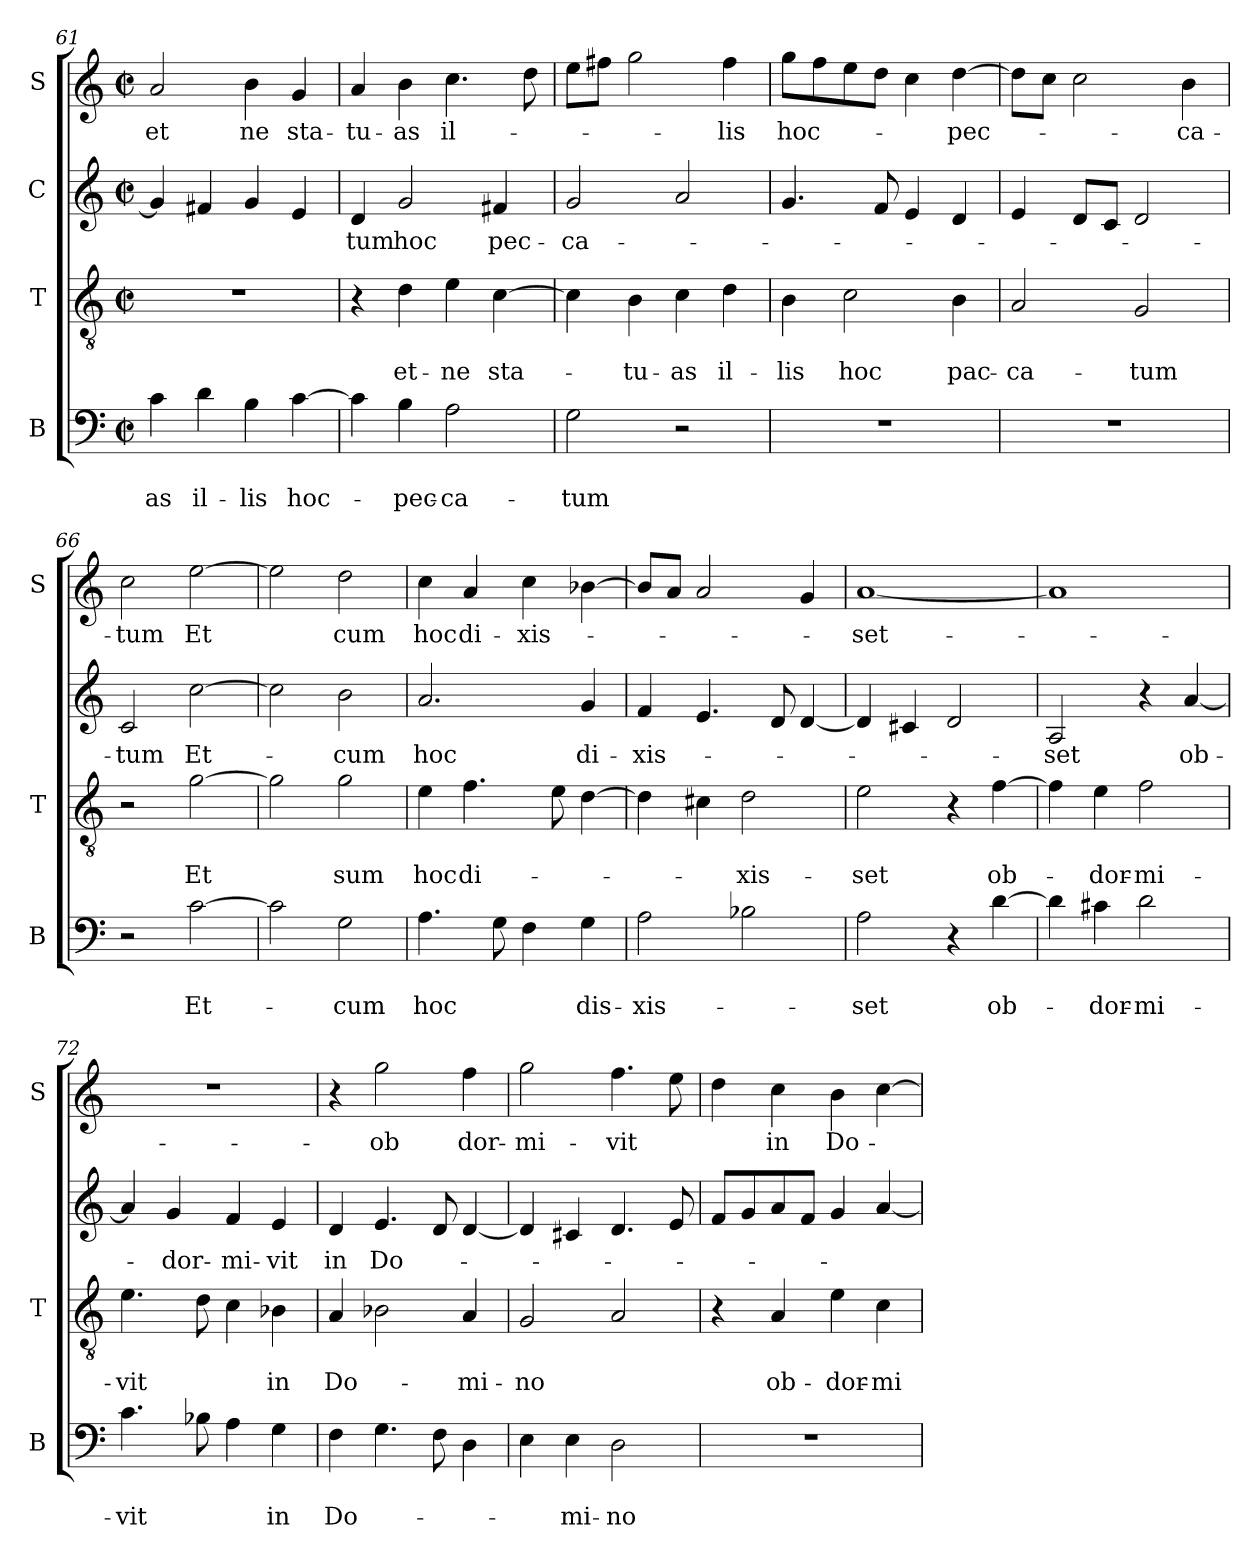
**kern	**text	**text	**kern	**text	**text	**kern	**text	**kern	**text
*part4	*part4	*part4	*part3	*part3	*part3	*part2	*part2	*part1	*part1
*staff4	*staff4	*staff4	*staff3	*staff3	*staff3	*staff2	*staff2	*staff1	*staff1
*I"B	*	*	*I"T	*	*	*I"C	*	*I"S	*
*I'B	*	*	*I'T	*	*	*	*	*I'S	*
!!LO:PB:g=z
*clefF4	*	*	*clefGv2	*	*	*clefG2	*	*clefG2	*
*k[]	*	*	*k[]	*	*	*k[]	*	*k[]	*
*C:	*	*	*C:	*	*	*C:	*	*C:	*
*M2/2	*	*	*M2/2	*	*	*M2/2	*	*M2/2	*
*met(c|)	*	*	*met(c|)	*	*	*met(c|)	*	*met(c|)	*
=61	=61	=61	=61	=61	=61	=61	=61	=61	=61
4c\	.	-as	1r	.	.	4g/]	.	2a/	et
4d\	.	il-	.	.	.	4f#X/	.	.	.
4B\	.	-lis	.	.	.	4g/	.	4b\	ne
[4c\	.	hoc-	.	.	.	4e/	.	4g/	sta-
=62	=62	=62	=62	=62	=62	=62	=62	=62	=62
4c\]	.	.	4r	.	.	4d/	-tum	4a/	-tu-
4B\	.	-pec-	4d\	.	et-	2g/	hoc	4b\	-as
2A\	.	-ca-	4e\	.	-ne	.	.	4.cc\	il-
.	.	.	[4c\	.	sta-	4f#X/	pec-	.	.
.	.	.	.	.	.	.	.	8dd\	.
=63	=63	=63	=63	=63	=63	=63	=63	=63	=63
2G\	.	-tum	4c\]	.	.	2g/	-ca-	8ee\L	.
.	.	.	.	.	.	.	.	8ff#X\J	.
.	.	.	4B\	.	-tu-	.	.	2gg\	.
2r	.	.	4c\	.	-as	2a/	.	.	.
.	.	.	4d\	.	il-	.	.	4ff#\	-lis
=64	=64	=64	=64	=64	=64	=64	=64	=64	=64
1r	.	.	4B\	.	-lis	4.g/	.	8gg\L	hoc-
.	.	.	.	.	.	.	.	8ff\	.
.	.	.	2c\	.	hoc	.	.	8ee\	.
.	.	.	.	.	.	8f/	.	8dd\J	.
.	.	.	.	.	.	4e/	.	4cc\	.
.	.	.	4B\	.	pac-	4d/	.	[4dd\	-pec-
=65	=65	=65	=65	=65	=65	=65	=65	=65	=65
1r	.	.	2A/	.	-ca-	4e/	.	8dd\L]	.
.	.	.	.	.	.	.	.	8cc\J	.
.	.	.	.	.	.	8d/L	.	2cc\	.
.	.	.	.	.	.	8c/J	.	.	.
.	.	.	2G/	.	-tum	2d/	.	.	.
.	.	.	.	.	.	.	.	4b\	-ca-
!!LO:LB:g=z
=66	=66	=66	=66	=66	=66	=66	=66	=66	=66
2r	.	.	2r	.	.	2c/	-tum	2cc\	-tum
[2c\	.	Et-	[2g\	.	Et	[2cc\	Et-	[2ee\	Et
=67	=67	=67	=67	=67	=67	=67	=67	=67	=67
2c\]	.	.	2g\]	.	.	2cc\]	.	2ee\]	.
2G\	.	-cum	2g\	.	sum	2b\	-cum	2dd\	cum
=68	=68	=68	=68	=68	=68	=68	=68	=68	=68
4.A\	.	hoc	4e\	.	hoc	2.a/	hoc	4cc\	hoc
.	.	.	4.f\	.	di-	.	.	4a/	di-
8G\	.	.	.	.	.	.	.	.	.
4F\	.	.	.	.	.	.	.	4cc\	-xis-
.	.	.	8e\	.	.	.	.	.	.
4G\	.	dis-	[4d\	.	.	4g/	di-	[4b-X\	.
=69	=69	=69	=69	=69	=69	=69	=69	=69	=69
2A\	.	-xis-	4d\]	.	.	4f/	-xis-	8b-/L]	.
.	.	.	.	.	.	.	.	8a/J	.
.	.	.	4c#X\	.	.	4.e/	.	2a/	.
2B-X\	.	.	2d\	.	-xis-	.	.	.	.
.	.	.	.	.	.	8d/	.	.	.
.	.	.	.	.	.	[4d/	.	4g/	.
=70	=70	=70	=70	=70	=70	=70	=70	=70	=70
2A\	.	-set	2e\	.	-set	4d/]	.	[1a	-set-
.	.	.	.	.	.	4c#X/	.	.	.
4r	.	.	4r	.	.	2d/	.	.	.
[4d\	.	ob-	[4f\	.	ob-	.	.	.	.
!!LO:LB:g=z
=71	=71	=71	=71	=71	=71	=71	=71	=71	=71
4d\]	.	.	4f\]	.	.	2A/	-set	1a]	.
4c#X\	.	-dor-	4e\	.	-dor-	.	.	.	.
2d\	.	-mi-	2f\	.	-mi-	4r	.	.	.
.	.	.	.	.	.	[4a/	ob-	.	.
=72	=72	=72	=72	=72	=72	=72	=72	=72	=72
4.c\	.	-vit	4.e\	.	-vit	4a/]	.	1r	.
.	.	.	.	.	.	4g/	-dor-	.	.
8B-X\	.	.	8d\	.	.	.	.	.	.
4A\	.	.	4c\	.	.	4f/	-mi-	.	.
4G\	.	in	4B-X\	.	in	4e/	-vit	.	.
=73	=73	=73	=73	=73	=73	=73	=73	=73	=73
4F\	.	Do-	4A/	.	Do-	4d/	in	4r	.
4.G\	.	.	2B-X\	.	.	4.e/	Do-	2gg\	-ob
8F\	.	.	.	.	.	8d/	.	.	.
4D\	.	.	4A/	.	-mi-	[4d/	.	4ff\	dor-
=74	=74	=74	=74	=74	=74	=74	=74	=74	=74
4E\	.	.	2G/	.	-no	4d/]	.	2gg\	-mi-
4E\	.	-mi-	.	.	.	4c#X/	.	.	.
2D\	.	-no	2A/	.	.	4.d/	.	4.ff\	-vit
.	.	.	.	.	.	8e/	.	8ee\	.
=75	=75	=75	=75	=75	=75	=75	=75	=75	=75
1r	.	.	4r	.	.	8f/L	.	4dd\	.
.	.	.	.	.	.	8g/	.	.	.
.	.	.	4A/	.	ob-	8a/	.	4cc\	in
.	.	.	.	.	.	8f/J	.	.	.
.	.	.	4e\	.	-dor-	4g/	.	4b\	Do-
.	.	.	4c\	.	-mi-	[4a/	.	[4cc\	.
=	=	=	=	=	=	=	=	=	=
*-	*-	*-	*-	*-	*-	*-	*-	*-	*-
